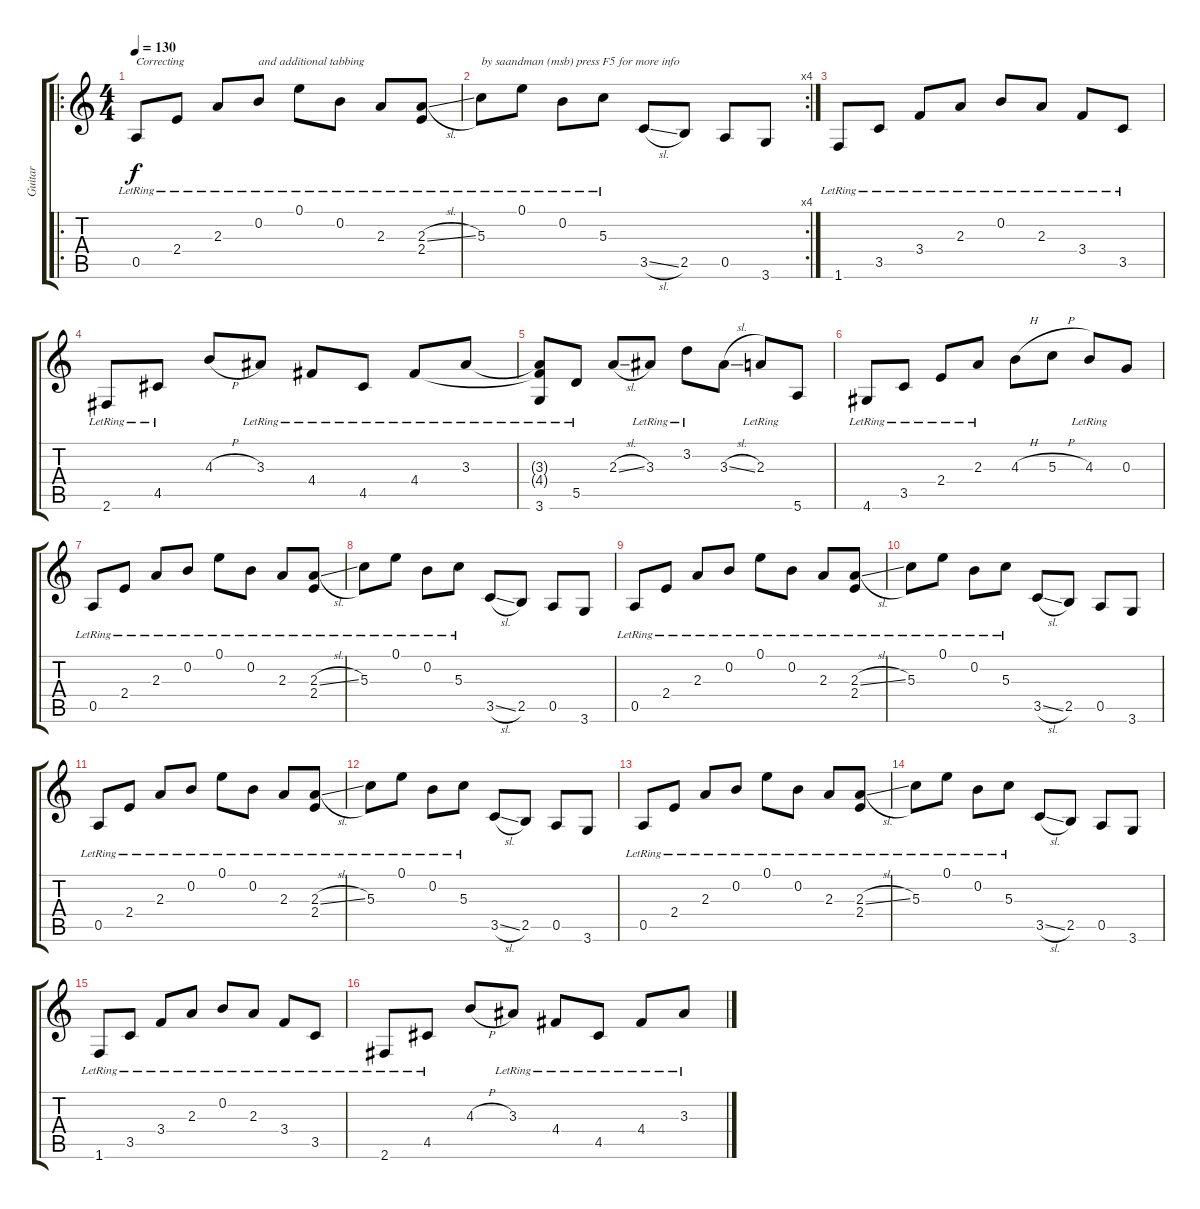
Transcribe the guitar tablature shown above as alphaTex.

\track ("Guitar" "Guitar") {instrument acousticguitarsteel}
\staff {score tabs}
\tuning (E4 B3 G3 D3 A2 E2) {hide}
\ro
\ts (4 4)
\tempo 130
\clef g2
\ks c
0.5{lr}.8{txt "Correcting" dy f instrument acousticguitarsteel} 2.4{lr}.8 2.3{lr}.8 0.2{lr}.8{txt "and additional tabbing"} 0.1{lr}.8 0.2{lr}.8 2.3{lr}.8 (2.3{sl} 2.4{lr}).8 |
\rc 4
5.3{lr}.8{txt "by saandman (msb) press F5 for more info"} 0.1{lr}.8 0.2{lr}.8 5.3{lr}.8 3.5{sl}.8 2.5.8 0.5.8 3.6.8 |
1.6{lr}.8 3.5{lr}.8 3.4{lr}.8 2.3{lr}.8 0.2{lr}.8 2.3{lr}.8 3.4{lr}.8 3.5{lr}.8 |
2.6{lr}.8 4.5{lr}.8 4.3{h}.8 3.3{lr}.8 4.4{lr}.8 4.5{lr}.8 4.4{lr}.8 3.3{lr}.8 |
(3.3{t} 4.4{t} 3.6{lr}).8 5.5{lr}.8 2.3{sl}.8 3.3{lr}.8 3.2{lr}.8 3.3{sl}.8 2.3{lr}.8 5.6.8 |
4.6{lr}.8 3.5{lr}.8 2.4{lr}.8 2.3{lr}.8 4.3{h}.8 5.3{h}.8 4.3{lr}.8 0.3.8 |
0.5{lr}.8 2.4{lr}.8 2.3{lr}.8 0.2{lr}.8 0.1{lr}.8 0.2{lr}.8 2.3{lr}.8 (2.3{sl} 2.4{lr}).8 |
5.3{lr}.8 0.1{lr}.8 0.2{lr}.8 5.3{lr}.8 3.5{sl}.8 2.5.8 0.5.8 3.6.8 |
0.5{lr}.8 2.4{lr}.8 2.3{lr}.8 0.2{lr}.8 0.1{lr}.8 0.2{lr}.8 2.3{lr}.8 (2.3{sl} 2.4{lr}).8 |
5.3{lr}.8 0.1{lr}.8 0.2{lr}.8 5.3{lr}.8 3.5{sl}.8 2.5.8 0.5.8 3.6.8 |
0.5{lr}.8 2.4{lr}.8 2.3{lr}.8 0.2{lr}.8 0.1{lr}.8 0.2{lr}.8 2.3{lr}.8 (2.3{sl} 2.4{lr}).8 |
5.3{lr}.8 0.1{lr}.8 0.2{lr}.8 5.3{lr}.8 3.5{sl}.8 2.5.8 0.5.8 3.6.8 |
0.5{lr}.8 2.4{lr}.8 2.3{lr}.8 0.2{lr}.8 0.1{lr}.8 0.2{lr}.8 2.3{lr}.8 (2.3{sl} 2.4{lr}).8 |
5.3{lr}.8 0.1{lr}.8 0.2{lr}.8 5.3{lr}.8 3.5{sl}.8 2.5.8 0.5.8 3.6.8 |
1.6{lr}.8 3.5{lr}.8 3.4{lr}.8 2.3{lr}.8 0.2{lr}.8 2.3{lr}.8 3.4{lr}.8 3.5{lr}.8 |
2.6{lr}.8 4.5{lr}.8 4.3{h}.8 3.3{lr}.8 4.4{lr}.8 4.5{lr}.8 4.4{lr}.8 3.3{lr}.8
